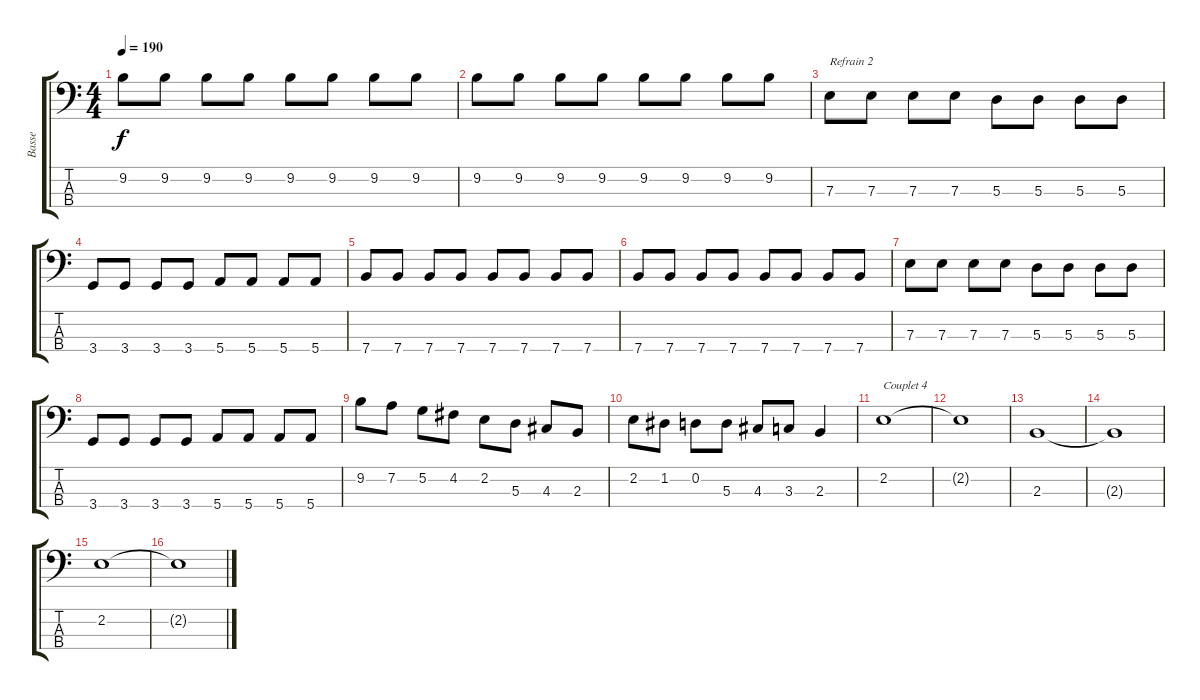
\track ("Basse" "Basse") {instrument electricbassfinger}
\staff {score tabs}
\tuning (G2 D2 A1 E1) {hide}
\ts (4 4)
\tempo 190
\clef f4
\ks c
9.2.8{dy f} 9.2.8 9.2.8 9.2.8 9.2.8 9.2.8 9.2.8 9.2.8 |
9.2.8 9.2.8 9.2.8 9.2.8 9.2.8 9.2.8 9.2.8 9.2.8 |
7.3.8{txt "Refrain 2"} 7.3.8 7.3.8 7.3.8 5.3.8 5.3.8 5.3.8 5.3.8 |
3.4.8 3.4.8 3.4.8 3.4.8 5.4.8 5.4.8 5.4.8 5.4.8 |
7.4.8 7.4.8 7.4.8 7.4.8 7.4.8 7.4.8 7.4.8 7.4.8 |
7.4.8 7.4.8 7.4.8 7.4.8 7.4.8 7.4.8 7.4.8 7.4.8 |
7.3.8 7.3.8 7.3.8 7.3.8 5.3.8 5.3.8 5.3.8 5.3.8 |
3.4.8 3.4.8 3.4.8 3.4.8 5.4.8 5.4.8 5.4.8 5.4.8 |
9.2.8{volume 13} 7.2.8 5.2.8 4.2.8 2.2.8 5.3.8 4.3.8 2.3.8 |
2.2.8 1.2.8 0.2.8 5.3.8 4.3.8 3.3.8 2.3.4 |
2.2.1{txt "Couplet 4" volume 8} |
2.2{t}.1 |
2.3.1 |
2.3{t}.1 |
2.2.1 |
2.2{t}.1
